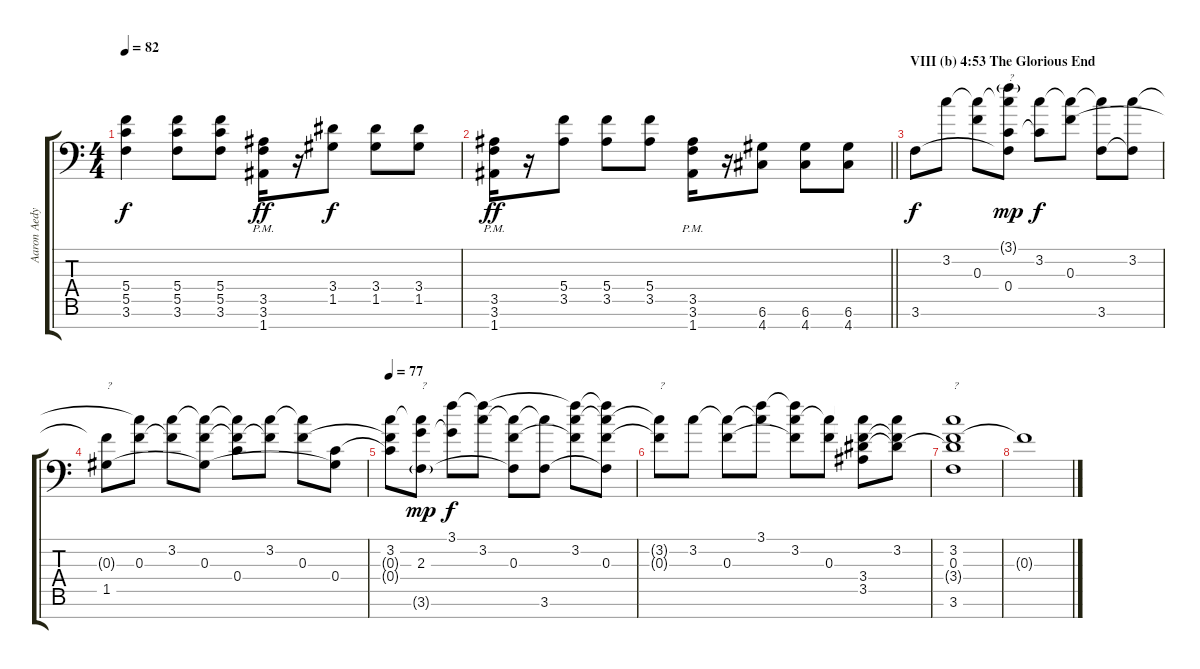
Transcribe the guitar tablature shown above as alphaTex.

\track ("Aaron Aedy (rhythm guitar)" "Aaron Aedy") {instrument distortionguitar}
\staff {score tabs}
\tuning (D4 A3 F3 C3 G2 D2 A1) {hide}
\ts (4 4)
\tempo 82
\clef f4
\ks c
(5.4 5.5 3.6).4{dy f} (5.4 5.5 3.6).8 (5.4 5.5 3.6).8 (3.5{pm} 3.6{pm} 1.7{pm}).16{dy ff} r.16 (3.4 1.5).8{dy f} (3.4 1.5).8 (3.4 1.5).8 |
\barLineRight lightlight
(3.5{pm} 3.6{pm} 1.7{pm}).16{dy ff} r.16 (5.4 3.5).8 (5.4 3.5).8 (5.4 3.5).8 (3.5{pm} 3.6{pm} 1.7{pm}).16 r.16 (6.6 4.7).8 (6.6 4.7).8 (6.6 4.7).8 |
\section ("" "VIII (b) 4:53 The Glorious End")
3.6.8{dy f instrument electricguitarclean} 3.2.8 (3.2{t} 0.3).8 (3.1{g} 3.2{t} 0.4 3.6{t}).8{txt "?" dy mp} (3.2 0.4{t}).8{dy f} (3.2{t} 0.3).8 (3.2{t} 3.6).8 (3.2 3.6{t}).8 |
(0.3{t} 1.5).8{txt "?"} (3.2{t} 0.3).8 (3.2 0.3{t}).8 (3.2{t} 0.3 1.5{t}).8 (3.2{t} 0.3{t} 0.4).8 (3.2 0.3{t}).8 (3.2{t} 0.3).8 (0.4 1.5{t}).8 |
\tempo 77
(3.2 0.3{t} 0.4{t}).8 (3.2{t} 2.3 3.6{g}).8{txt "?" dy mp} (3.1 2.3{t}).8{dy f} (3.1{t} 3.2).8 (3.2{t} 0.3 3.6{t}).8 (3.2{t} 3.6).8 (3.1{t} 3.2 0.3{t}).8 (3.1{t} 3.2{t} 0.3 3.6{t}).8 |
(3.2{t} 0.3{t}).8{txt "?"} 3.2.8 (3.2{t} 0.3).8 (3.1 3.2{t}).8 (3.1{t} 3.2 0.3{t}).8 (3.2{t} 0.3).8 (3.2{t} 0.3{t} 3.4 3.5).8 (3.2 0.3{t} 3.4{t}).8 |
(3.2 0.3 3.4{t} 3.6).1{txt "?"} |
0.3{t}.1
